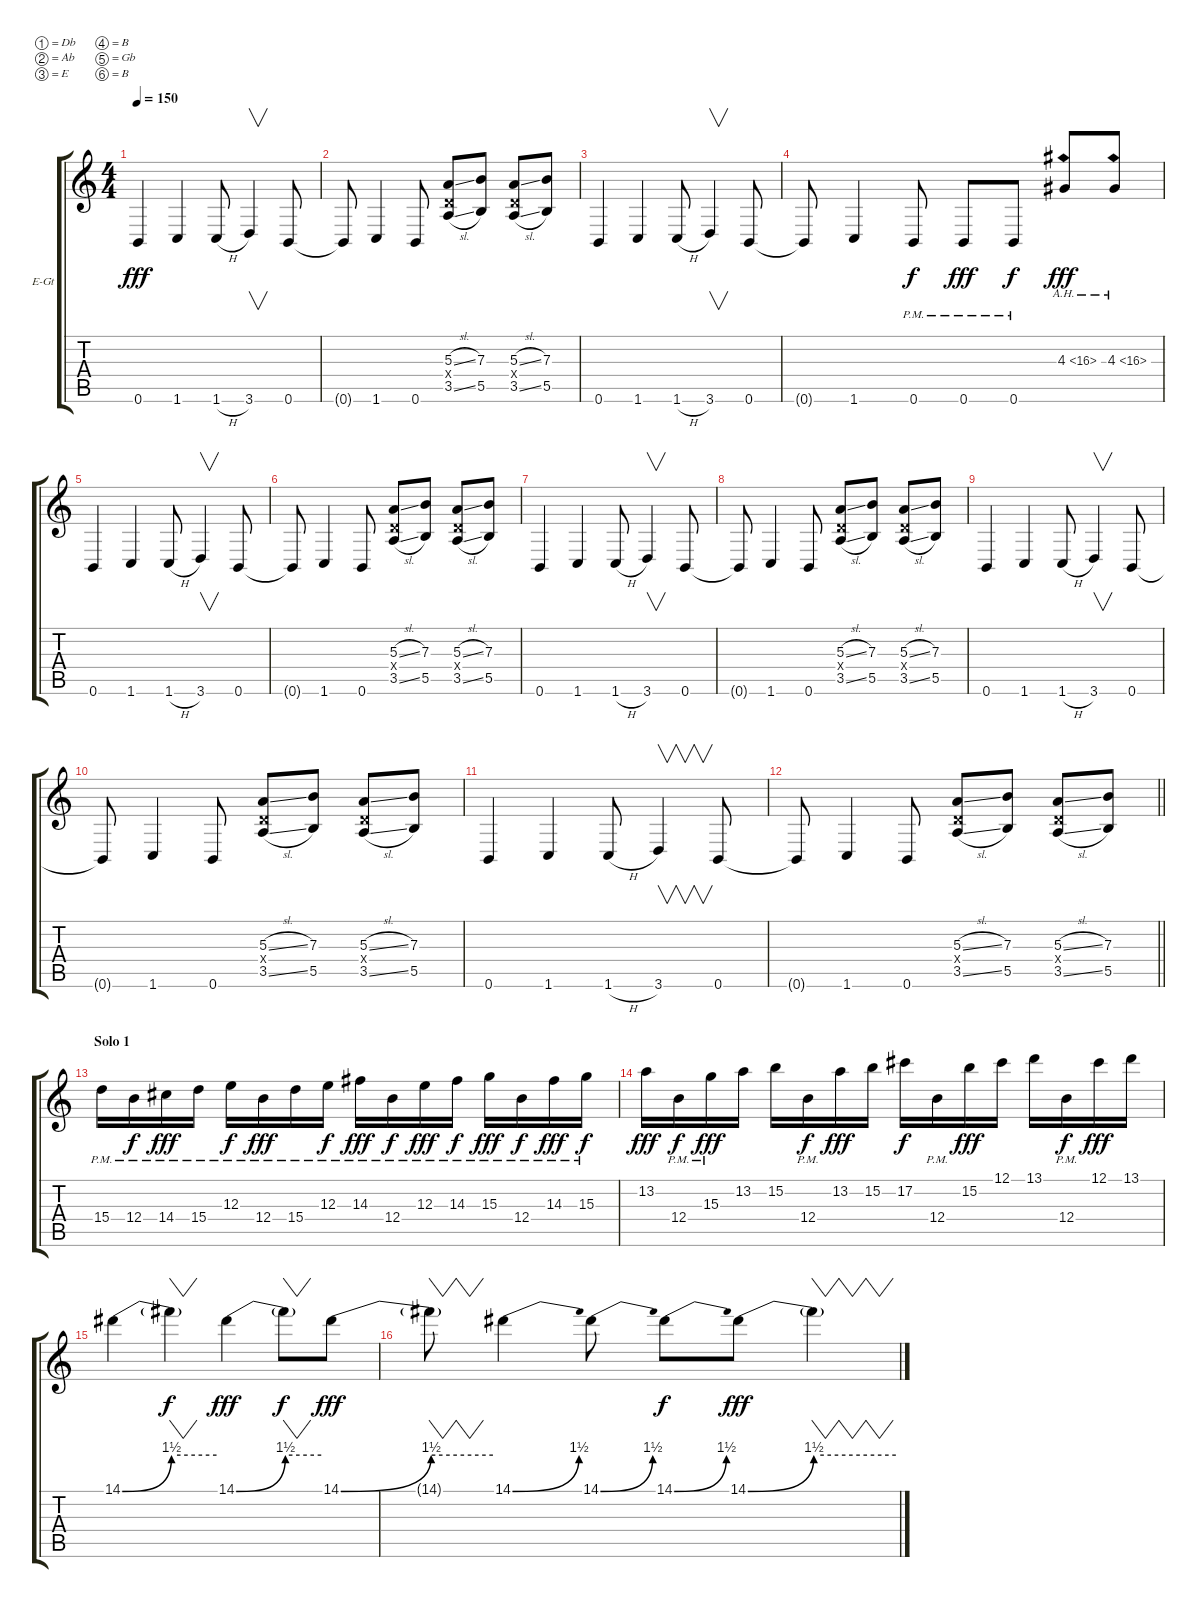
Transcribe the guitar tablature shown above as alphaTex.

\bracketExtendMode groupsimilarinstruments
\firstSystemTrackNameOrientation horizontal
\otherSystemsTrackNameOrientation horizontal
\track ("Phil Demmel (Distorted)" "E-Gt") {instrument distortionguitar}
\staff {score tabs}
\tuning (Db4 Ab3 E3 B2 Gb2 B1)
\ts (4 4)
\tempo 150
\clef g2
\ks c
0.6.4{dy fff} 1.6.4 1.6{h}.8 3.6.4{v} 0.6.8 |
0.6{t}.8 1.6.4 0.6.8 (5.3{sl} 3.5{sl} 3.4{x}).8 (7.3 5.5).8 (5.3{sl} 3.5{sl} 3.4{x}).8 (7.3 5.5).8 |
0.6.4 1.6.4 1.6{h}.8 3.6.4{v} 0.6.8 |
0.6{t}.8 1.6.4 0.6{pm}.8{dy f} 0.6{pm}.8{dy fff} 0.6{pm}.8{dy f} 4.3{ah 12}.8{dy fff} 4.3{ah 12}.8 |
0.6.4 1.6.4 1.6{h}.8 3.6.4{v} 0.6.8 |
0.6{t}.8 1.6.4 0.6.8 (5.3{sl} 3.5{sl} 3.4{x}).8 (7.3 5.5).8 (5.3{sl} 3.5{sl} 3.4{x}).8 (7.3 5.5).8 |
0.6.4 1.6.4 1.6{h}.8 3.6.4{v} 0.6.8 |
0.6{t}.8 1.6.4 0.6.8 (5.3{sl} 3.5{sl} 3.4{x}).8 (7.3 5.5).8 (5.3{sl} 3.5{sl} 3.4{x}).8 (7.3 5.5).8 |
0.6.4 1.6.4 1.6{h}.8 3.6.4{v} 0.6.8 |
0.6{t}.8 1.6.4 0.6.8 (5.3{sl} 3.5{sl} 3.4{x}).8 (7.3 5.5).8 (5.3{sl} 3.5{sl} 3.4{x}).8 (7.3 5.5).8 |
0.6.4 1.6.4 1.6{h}.8 3.6.4{v} 0.6.8 |
\barLineRight lightlight
0.6{t}.8 1.6.4 0.6.8 (5.3{sl} 3.5{sl} 3.4{x}).8 (7.3 5.5).8 (5.3{sl} 3.5{sl} 3.4{x}).8 (7.3 5.5).8 |
\section ("" "Solo 1")
15.4{pm}.16 12.4{pm}.16{dy f} 14.4{pm}.16{dy fff} 15.4{pm}.16 12.3{pm}.16{dy f} 12.4{pm}.16{dy fff} 15.4{pm}.16 12.3{pm}.16{dy f} 14.3{pm}.16{dy fff} 12.4{pm}.16{dy f} 12.3{pm}.16{dy fff} 14.3{pm}.16{dy f} 15.3{pm}.16{dy fff} 12.4{pm}.16{dy f} 14.3{pm}.16{dy fff} 15.3{pm}.16{dy f} |
13.2.16{dy fff} 12.4{pm}.16{dy f} 15.3{pm}.16{dy fff} 13.2.16 15.2.16 12.4{pm}.16{dy f} 13.2.16{dy fff} 15.2.16 17.2.16{dy f} 12.4{pm}.16 15.2.16{dy fff} 12.1.16 13.1.16 12.4{pm}.16{dy f} 12.1.16{dy fff} 13.1.16 |
14.1{be (bend 0 0 60 6)}.4 14.1{be (hold 0 6 60 6) t}.4{vw dy f} 14.1{be (bend 0 0 60 6)}.4{dy fff} 14.1{be (hold 0 6 60 6) t}.8{vw dy f} 14.1{be (bend 0 0 60 6)}.8{dy fff} |
14.1{be (hold 0 6 60 6) t}.8{vw} 14.1{be (bend 0 0 60 6)}.4 14.1{be (bend 0 0 60 6)}.8 14.1{be (bend 0 0 60 6)}.8{dy f} 14.1{be (bend 0 0 60 6)}.8{dy fff} 14.1{be (hold 0 6 60 6) t}.4{vw}
